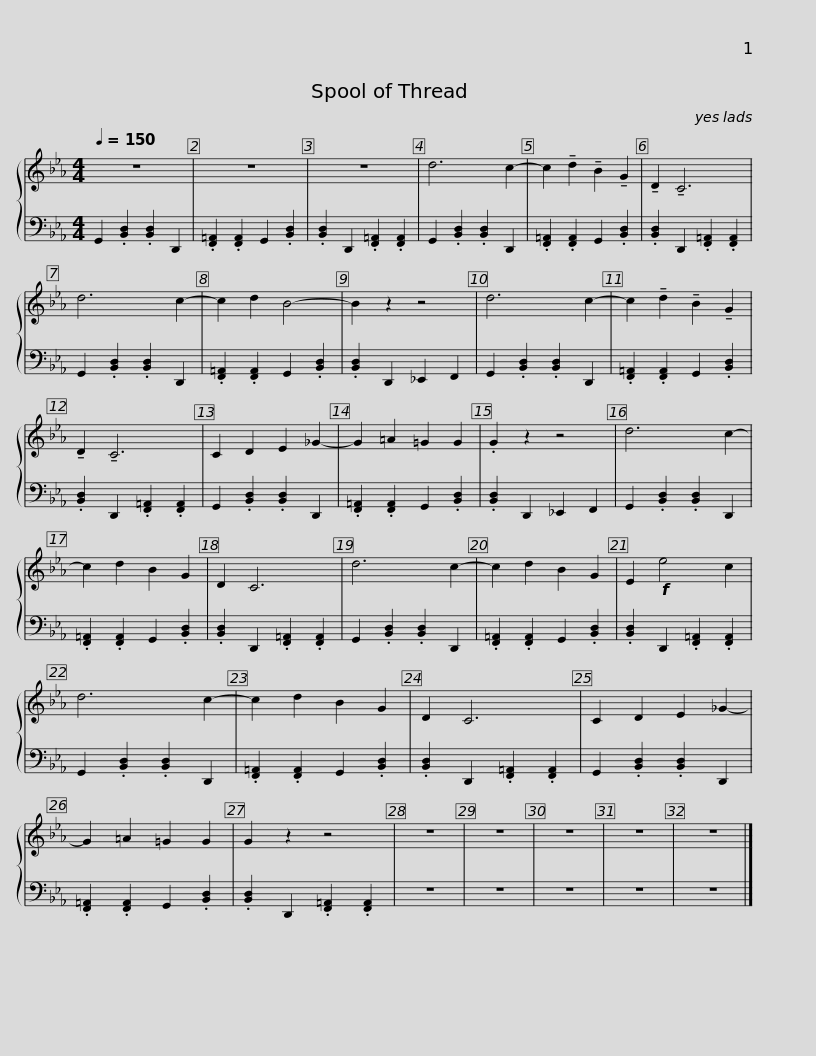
X:1
%%score { 1 | 2 }
L:1/8
Q:1/4=150
M:4/4
I:linebreak $
K:Eb
V:1 treble
V:2 bass
V:1
 z8 | z8 | z8 | d6 c2- | c2 !tenuto!d2 !tenuto!B2 !tenuto!G2 | %5
 !tenuto!D2 !tenuto!C6 | d6 c2- | c2 d2 B4- | B2 z2 z4 |$ d6 c2- | %10
 c2 !tenuto!d2 !tenuto!B2 !tenuto!G2 | !tenuto!D2 !tenuto!C6 | C2 D2 E2 _G2- | G2 =A2 =G2 G2 | .G2 z2 z4 | %15
 d6 c2- | c2 d2 B2 G2 |$ D2 C6 | d6 c2- | c2 d2 B2 G2 | %20
 E2!f! e4 c2 | d6 c2- | c2 d2 B2 G2 | D2 C6 | C2 D2 E2 _G2- | %25
 G2 =A2 =G2 G2 |$ G2 z2 z4 | z8 | z8 | z8 | %30
 z8 | z8 |] %32
V:2
 G,,2 .[B,,D,]2 .[B,,D,]2 D,,2 | .[F,,=A,,]2 .[F,,A,,]2 G,,2 .[B,,D,]2 | .[B,,D,]2 D,,2 .[F,,=A,,]2 .[F,,A,,]2 | G,,2 .[B,,D,]2 .[B,,D,]2 D,,2 | .[F,,=A,,]2 .[F,,A,,]2 G,,2 .[B,,D,]2 | %5
 .[B,,D,]2 D,,2 .[F,,=A,,]2 .[F,,A,,]2 | G,,2 .[B,,D,]2 .[B,,D,]2 D,,2 | .[F,,=A,,]2 .[F,,A,,]2 G,,2 .[B,,D,]2 | .[B,,D,]2 D,,2 _E,,2 F,,2 |$ G,,2 .[B,,D,]2 .[B,,D,]2 D,,2 | %10
 .[F,,=A,,]2 .[F,,A,,]2 G,,2 .[B,,D,]2 | .[B,,D,]2 D,,2 .[F,,=A,,]2 .[F,,A,,]2 | G,,2 .[B,,D,]2 .[B,,D,]2 D,,2 | .[F,,=A,,]2 .[F,,A,,]2 G,,2 .[B,,D,]2 | .[B,,D,]2 D,,2 _E,,2 F,,2 | %15
 G,,2 .[B,,D,]2 .[B,,D,]2 D,,2 | .[F,,=A,,]2 .[F,,A,,]2 G,,2 .[B,,D,]2 |$ .[B,,D,]2 D,,2 .[F,,=A,,]2 .[F,,A,,]2 | G,,2 .[B,,D,]2 .[B,,D,]2 D,,2 | .[F,,=A,,]2 .[F,,A,,]2 G,,2 .[B,,D,]2 | %20
 .[B,,D,]2 D,,2 .[F,,=A,,]2 .[F,,A,,]2 | G,,2 .[B,,D,]2 .[B,,D,]2 D,,2 | .[F,,=A,,]2 .[F,,A,,]2 G,,2 .[B,,D,]2 | .[B,,D,]2 D,,2 .[F,,=A,,]2 .[F,,A,,]2 | G,,2 .[B,,D,]2 .[B,,D,]2 D,,2 | %25
 .[F,,=A,,]2 .[F,,A,,]2 G,,2 .[B,,D,]2 |$ .[B,,D,]2 D,,2 .[F,,=A,,]2 .[F,,A,,]2 | z8 | z8 | z8 | %30
 z8 | z8 |] %32
